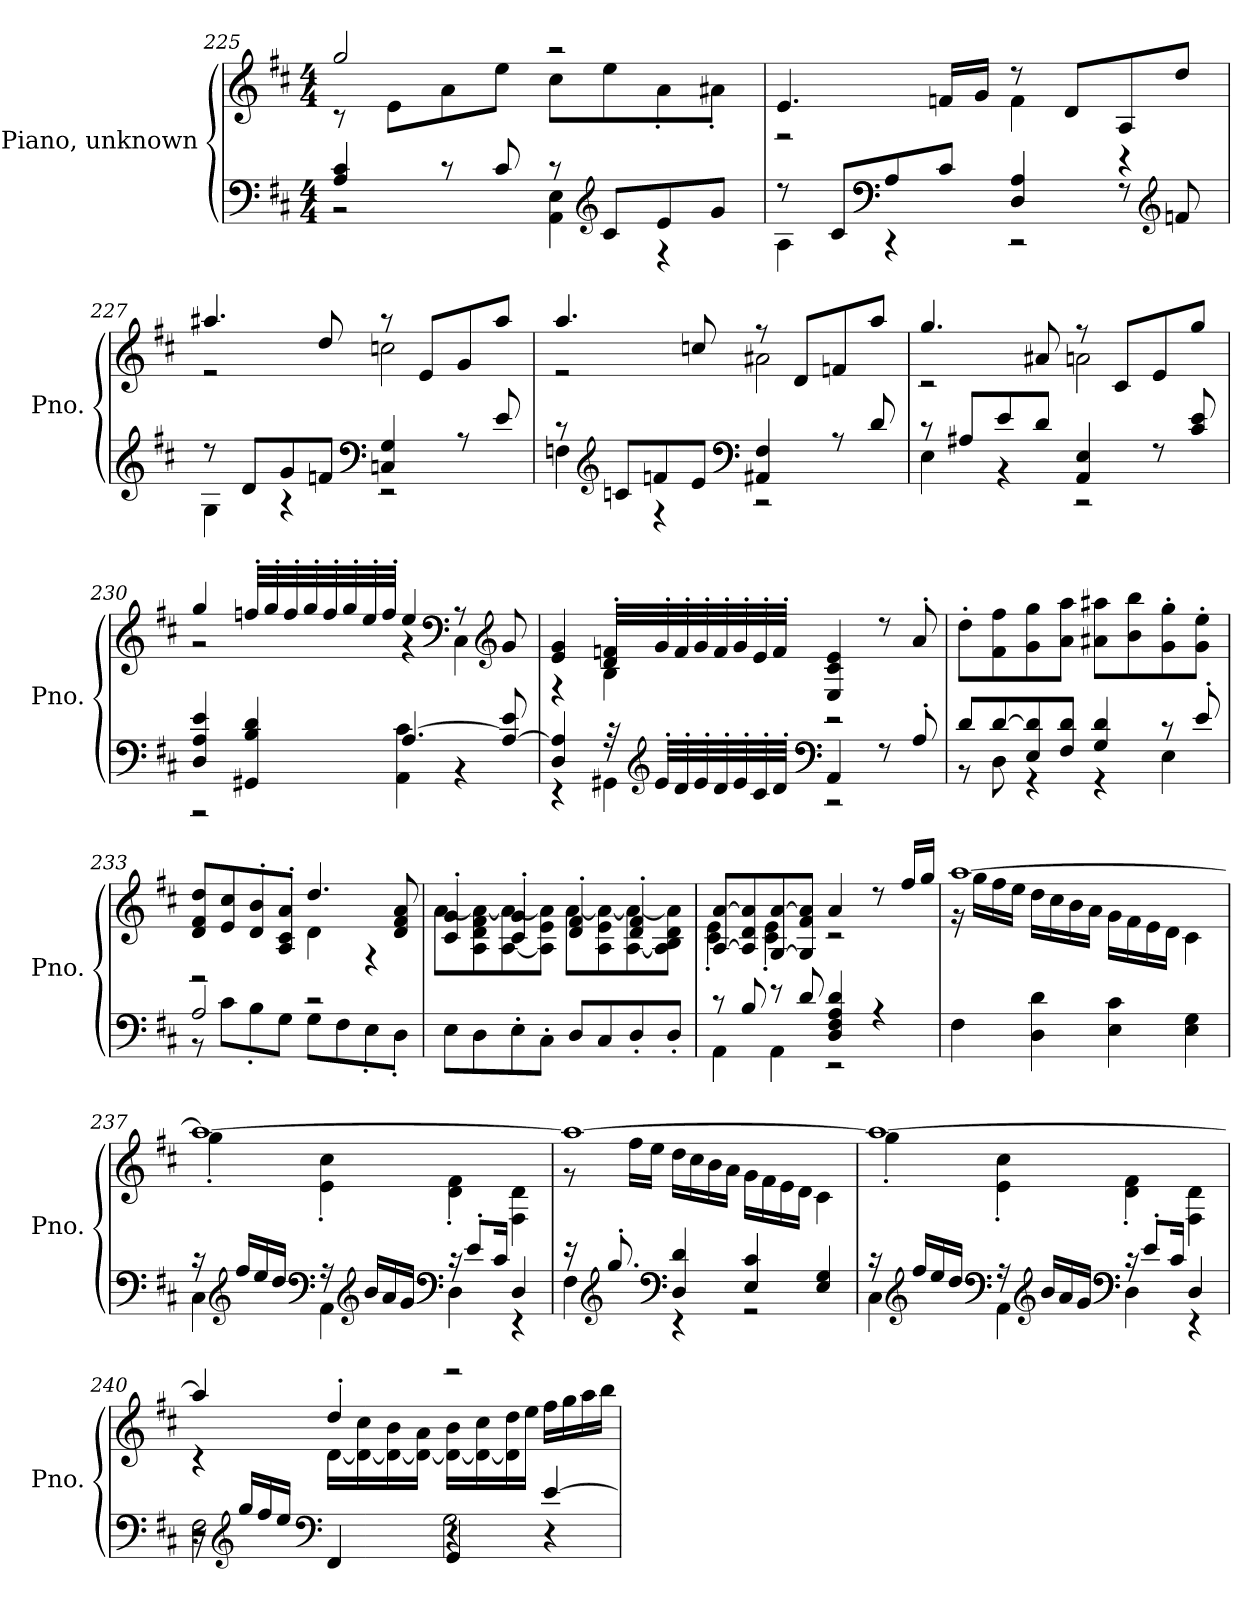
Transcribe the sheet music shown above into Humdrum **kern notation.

**kern	**kern
*part1	*part1
*staff2	*staff1
*I"Piano, unknown	*
*I'Pno.	*
*clefF4	*clefG2
*k[f#c#]	*k[f#c#]
*M4/4	*M4/4
=225	=225
*^	*^
4A/ 4c#/	2r	2gg/	8r
.	.	.	8e\L
8r	.	.	8a\
8c#/	.	.	8ee\J
8r	4AA\ 4E\	2r	8cc#\L
*clefG2	*	*	*
8c#/L	.	.	8ee\
8e/	4r	.	8a'\
8g/J	.	.	8a#X'\J
!!LO:LB:g=z	!!
=226	=226	=226	=226
8r	4A\	4.e/	2r
8c#/L	.	.	.
*clefF4	*	*	*
8A/	4r	.	.
8c#/J	.	16fn/LL	.
.	.	16g/JJ	.
4D/ 4A/	2r	8r	4f\
.	.	8d/L	.
8r	.	8A/	4r
*clefG2	*	*	*
8fn/	.	8dd/J	.
=227	=227	=227	=227
8r	4G\	4.aa#X/	2r
8d/L	.	.	.
8g/	4r	.	.
8fn/J	.	8dd/	.
*clefF4	*	*	*
4Cn/ 4G/	2r	8r	2ccn\
.	.	8e/L	.
8r	.	8g/	.
8e/	.	8aa#/J	.
=228	=228	=228	=228
8r	4Fn\	4.aa/	2r
*clefG2	*	*	*
8cn/L	.	.	.
8fn/	4r	.	.
8e/J	.	8ccn/	.
*clefF4	*	*	*
4AA#X/ 4F/	2r	8r	2a#X\
.	.	8d/L	.
8r	.	8fn/	.
8d/	.	8aa/J	.
!!LO:LB:g=z	!!
=229	=229	=229	=229
8r	4E\	4.gg/	2r
8A#X/L	.	.	.
8e/	4r	.	.
8d/J	.	8a#X/	.
4AA/ 4E/	2r	8r	2an\
.	.	8c#/L	.
8r	.	8e/	.
8c#/ 8e/	.	8gg/J	.
=230	=230	=230	=230
4D/ 4A/ 4e/	2r	4gg/	2r
4GG#X/ 4B/ 4d/	.	32ffn'/LLL	.
.	.	32gg'/	.
.	.	32ff'/	.
.	.	32gg'/	.
.	.	32ff'/	.
.	.	32gg'/	.
.	.	32ee'/	.
.	.	32ff'/JJJ	.
[4.A/	4AA\ 4c#\	4ee/	4r
*	*	*clefF4	*
.	4r	8r	4C#\
*	*	*clefG2	*
8A/_ 8e/	.	8g/	.
!!LO:LB:g=z	!!
=231	=231	=231	=231
4D/ 4A/]	4r	4e/ 4g/	4r
32r	4GG#X\	32d/' 32fn/'LLL	4B\
*clefG2	*	*	*
32e'/LLL	.	32g'/	.
32d'/	.	32f'/	.
32e'/	.	32g'/	.
32d'/	.	32f'/	.
32e'/	.	32g'/	.
32c#'/	.	32e'/	.
32d'/JJJ	.	32f'/JJJ	.
*clefF4	*	*	*
4AA/	2r	4E/ 4c#/ 4e/	2r
8r	.	8r	.
8A'/	.	8a'/	.
*	*	*v	*v
=232	=232	=232
8d/L	8r	8dd'\L
[8d/	8D\	8f#\ 8ff#\
8E/ 8d/]	4r	8g\ 8gg\
8F#/ 8d/J	.	8a\ 8aa\J
4G/ 4d/	4r	8a#X\ 8aa#X\L
.	.	8b\ 8bb\
8r	4E\	8g\' 8gg\'
8e'/	.	8g\' 8ee\'J
=233	=233	=233
*	*	*^
2A/	8r	8d/ 8f#/ 8dd/L	2r
.	8c#\L	8e/ 8cc#/	.
.	8B'\	8d/' 8b/'	.
.	8G\J	8A/' 8c#/' 8a/'J	.
2r	8G\L	4.dd/	4d\
.	8F#\	.	.
.	8E'\	.	4r
.	8D'\J	8d/ 8f#/ 8a/	.
*v	*v	*	*
!!LO:PB:g=z	!!
=234	=234	=234
8E\L	4c#/' 4g/'	[8a\L
8D\	.	8A\ 8d\ 8f#\ 8a\_
8E'\	4c#/' 4g/'	[8A\ 8a\_
8C#'\J	.	8A\] 8e\ 8a\]J
8D/L	4d/' 4f#/'	[8a\L
8C#/	.	8A\ 8e\ 8a\_
8D'/	4d/' 4f#/'	[8A\ 8a\_
8D'/J	.	8A\] 8B\ 8d\ 8a\]J
=235	=235	=235
*^	*	*
8r	4AA\	[8A/ [8a/L	4c#\' 4e\'
8B/	.	8A/] 8d/ 8a/]	.
8r	4AA\	[8G/ [8a/	4c#\' 4e\'
8d/	.	8G/] 8f#/ 8a/]J	.
4D/ 4F#/ 4A/ 4d/	2r	4a/	2r
4r	.	8r	.
.	.	16ff#/LL	.
.	.	16gg/JJ	.
*v	*v	*	*
=236	=236	=236
4F#\	[1aa	16r
.	.	16gg\LL
.	.	16ff#\
.	.	16ee\JJ
4D\ 4d\	.	16dd\LL
.	.	16cc#\
.	.	16b\
.	.	16a\JJ
4E\ 4c#\	.	16g\LL
.	.	16f#\
.	.	16e\
.	.	16d\JJ
4E\ 4G\	.	4c#\
!!LO:LB:g=z	!!
=237	=237	=237
*^	*	*
16r	4C#\	1aa_	4gg'\
*clefG2	*	*	*
16ff#/LL	.	.	.
16ee/	.	.	.
16dd/JJ	.	.	.
*clefF4	*	*	*
16r	4AA\	.	4e\' 4cc#\'
*clefG2	*	*	*
16b/LL	.	.	.
16a/	.	.	.
16g/JJ	.	.	.
*clefF4	*	*	*
16r	4D\	.	4d\' 4f#\'
8e'/L	.	.	.
16c#/Jk	.	.	.
4D/	4r	.	4F#\ 4d\
=238	=238	=238	=238
16r	4F#\	1aa_	8r
*clefG2	*	*	*
8.gg'/	.	.	.
.	.	.	16ff#\LL
.	.	.	16ee\JJ
*clefF4	*	*	*
4D/ 4d/	4r	.	16dd\LL
.	.	.	16cc#\
.	.	.	16b\
.	.	.	16a\JJ
4E/ 4c#/	2r	.	16g\LL
.	.	.	16f#\
.	.	.	16e\
.	.	.	16d\JJ
4E/ 4G/	.	.	4c#\
!!LO:LB:g=z	!!
=239	=239	=239	=239
16r	4C#\	1aa_	4gg'\
*clefG2	*	*	*
16ff#/LL	.	.	.
16ee/	.	.	.
16dd/JJ	.	.	.
*clefF4	*	*	*
16r	4AA\	.	4e\' 4cc#\'
*clefG2	*	*	*
16b/LL	.	.	.
16a/	.	.	.
16g/JJ	.	.	.
*clefF4	*	*	*
16r	4D\	.	4d\' 4f#\'
8e'/L	.	.	.
16c#/Jk	.	.	.
4D/	4r	.	4F#\ 4d\
=240	=240	=240	=240
*	*^	*	*
16r	2F#\	2r	4aa/]	4r
*clefG2	*	*	*	*
16gg/LL	.	.	.	.
16ff#/	.	.	.	.
16ee/JJ	.	.	.	.
*clefF4	*	*	*	*
4FF#/	.	.	4dd'/	[16d\LL
.	.	.	.	16d\_ 16cc#\
.	.	.	.	16d\_ 16b\
.	.	.	.	16d\_ 16a\JJ
4GG/	2G\	4r	2r	16d\_ 16b\LL
.	.	.	.	16d\_ 16cc#\
.	.	.	.	16d\] 16dd\
.	.	.	.	16ee\JJ
4r	.	[4e/	.	16ff#\LL
.	.	.	.	16gg\
.	.	.	.	16aa\
.	.	.	.	16bb\JJ
*v	*v	*v	*	*
*	*v	*v
=	=
*-	*-
